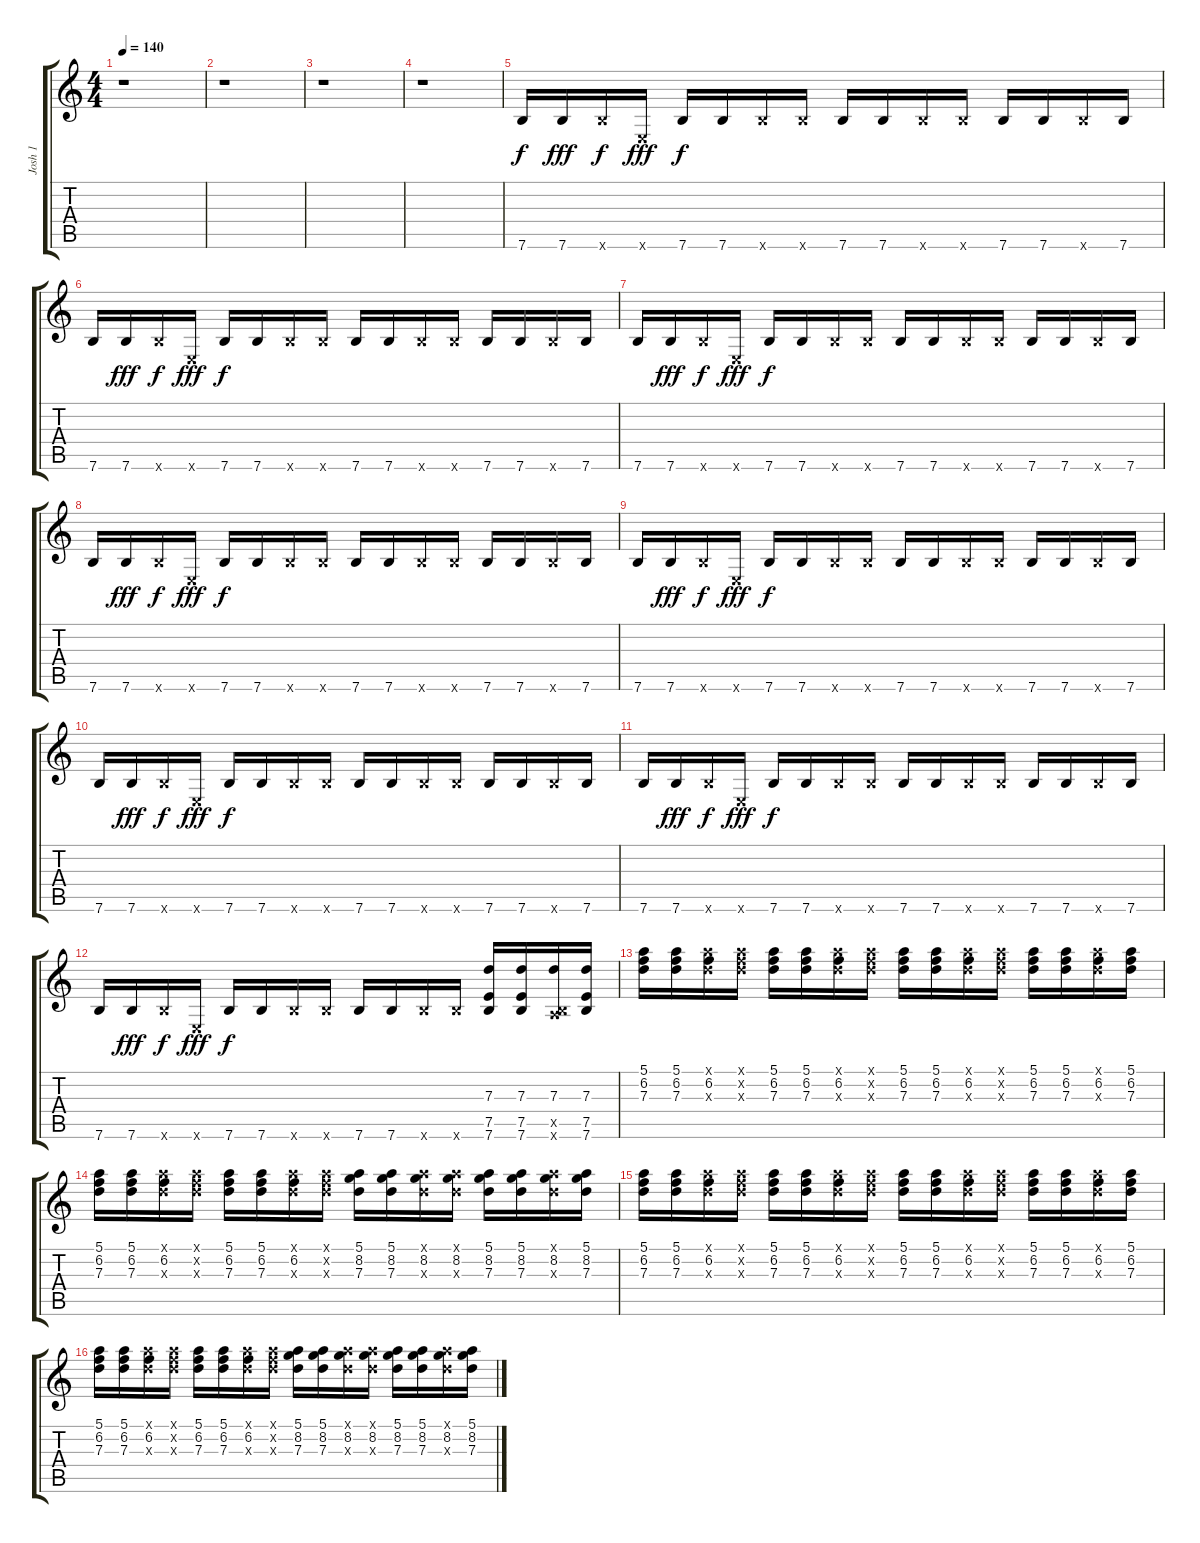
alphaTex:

\track ("Josh 1" "Josh 1") {instrument overdrivenguitar}
\staff {score tabs}
\tuning (E4 B3 G3 D3 A2 E2) {hide}
\ts (4 4)
\tempo 140
\clef g2
\ks c
r.1{dy f} |
r.1 |
r.1 |
r.1 |
7.6.16 7.6.16{dy fff} 7.6{x}.16{dy f} 0.6{x}.16{dy fff} 7.6.16{dy f} 7.6.16 7.6{x}.16 7.6{x}.16 7.6.16 7.6.16 7.6{x}.16 7.6{x}.16 7.6.16 7.6.16 7.6{x}.16 7.6.16 |
7.6.16 7.6.16{dy fff} 7.6{x}.16{dy f} 0.6{x}.16{dy fff} 7.6.16{dy f} 7.6.16 7.6{x}.16 7.6{x}.16 7.6.16 7.6.16 7.6{x}.16 7.6{x}.16 7.6.16 7.6.16 7.6{x}.16 7.6.16 |
7.6.16 7.6.16{dy fff} 7.6{x}.16{dy f} 0.6{x}.16{dy fff} 7.6.16{dy f} 7.6.16 7.6{x}.16 7.6{x}.16 7.6.16 7.6.16 7.6{x}.16 7.6{x}.16 7.6.16 7.6.16 7.6{x}.16 7.6.16 |
7.6.16 7.6.16{dy fff} 7.6{x}.16{dy f} 0.6{x}.16{dy fff} 7.6.16{dy f} 7.6.16 7.6{x}.16 7.6{x}.16 7.6.16 7.6.16 7.6{x}.16 7.6{x}.16 7.6.16 7.6.16 7.6{x}.16 7.6.16 |
7.6.16 7.6.16{dy fff} 7.6{x}.16{dy f} 0.6{x}.16{dy fff} 7.6.16{dy f} 7.6.16 7.6{x}.16 7.6{x}.16 7.6.16 7.6.16 7.6{x}.16 7.6{x}.16 7.6.16 7.6.16 7.6{x}.16 7.6.16 |
7.6.16 7.6.16{dy fff} 7.6{x}.16{dy f} 0.6{x}.16{dy fff} 7.6.16{dy f} 7.6.16 7.6{x}.16 7.6{x}.16 7.6.16 7.6.16 7.6{x}.16 7.6{x}.16 7.6.16 7.6.16 7.6{x}.16 7.6.16 |
7.6.16 7.6.16{dy fff} 7.6{x}.16{dy f} 0.6{x}.16{dy fff} 7.6.16{dy f} 7.6.16 7.6{x}.16 7.6{x}.16 7.6.16 7.6.16 7.6{x}.16 7.6{x}.16 7.6.16 7.6.16 7.6{x}.16 7.6.16 |
7.6.16 7.6.16{dy fff} 7.6{x}.16{dy f} 0.6{x}.16{dy fff} 7.6.16{dy f} 7.6.16 7.6{x}.16 7.6{x}.16 7.6.16 7.6.16 7.6{x}.16 7.6{x}.16 (7.3 7.5 7.6).16 (7.3 7.5 7.6).16 (7.3 0.5{x} 7.6{x}).16 (7.3 7.5 7.6).16 |
(5.1 6.2 7.3).16 (5.1 6.2 7.3).16 (5.1{x} 6.2 7.3{x}).16 (5.1{x} 6.2{x} 7.3{x}).16 (5.1 6.2 7.3).16 (5.1 6.2 7.3).16 (5.1{x} 6.2 7.3{x}).16 (5.1{x} 6.2{x} 7.3{x}).16 (5.1 6.2 7.3).16 (5.1 6.2 7.3).16 (5.1{x} 6.2 7.3{x}).16 (5.1{x} 6.2{x} 7.3{x}).16 (5.1 6.2 7.3).16 (5.1 6.2 7.3).16 (5.1{x} 6.2 7.3{x}).16 (5.1 6.2 7.3).16 |
(5.1 6.2 7.3).16 (5.1 6.2 7.3).16 (5.1{x} 6.2 7.3{x}).16 (5.1{x} 6.2{x} 7.3{x}).16 (5.1 6.2 7.3).16 (5.1 6.2 7.3).16 (5.1{x} 6.2 7.3{x}).16 (5.1{x} 6.2{x} 7.3{x}).16 (5.1 8.2 7.3).16 (5.1 8.2 7.3).16 (5.1{x} 8.2 7.3{x}).16 (5.1{x} 8.2 7.3{x}).16 (5.1 8.2 7.3).16 (5.1 8.2 7.3).16 (5.1{x} 8.2 7.3{x}).16 (5.1 8.2 7.3).16 |
(5.1 6.2 7.3).16 (5.1 6.2 7.3).16 (5.1{x} 6.2 7.3{x}).16 (5.1{x} 6.2{x} 7.3{x}).16 (5.1 6.2 7.3).16 (5.1 6.2 7.3).16 (5.1{x} 6.2 7.3{x}).16 (5.1{x} 6.2{x} 7.3{x}).16 (5.1 6.2 7.3).16 (5.1 6.2 7.3).16 (5.1{x} 6.2 7.3{x}).16 (5.1{x} 6.2{x} 7.3{x}).16 (5.1 6.2 7.3).16 (5.1 6.2 7.3).16 (5.1{x} 6.2 7.3{x}).16 (5.1 6.2 7.3).16 |
(5.1 6.2 7.3).16 (5.1 6.2 7.3).16 (5.1{x} 6.2 7.3{x}).16 (5.1{x} 6.2{x} 7.3{x}).16 (5.1 6.2 7.3).16 (5.1 6.2 7.3).16 (5.1{x} 6.2 7.3{x}).16 (5.1{x} 6.2{x} 7.3{x}).16 (5.1 8.2 7.3).16 (5.1 8.2 7.3).16 (5.1{x} 8.2 7.3{x}).16 (5.1{x} 8.2 7.3{x}).16 (5.1 8.2 7.3).16 (5.1 8.2 7.3).16 (5.1{x} 8.2 7.3{x}).16 (5.1 8.2 7.3).16
